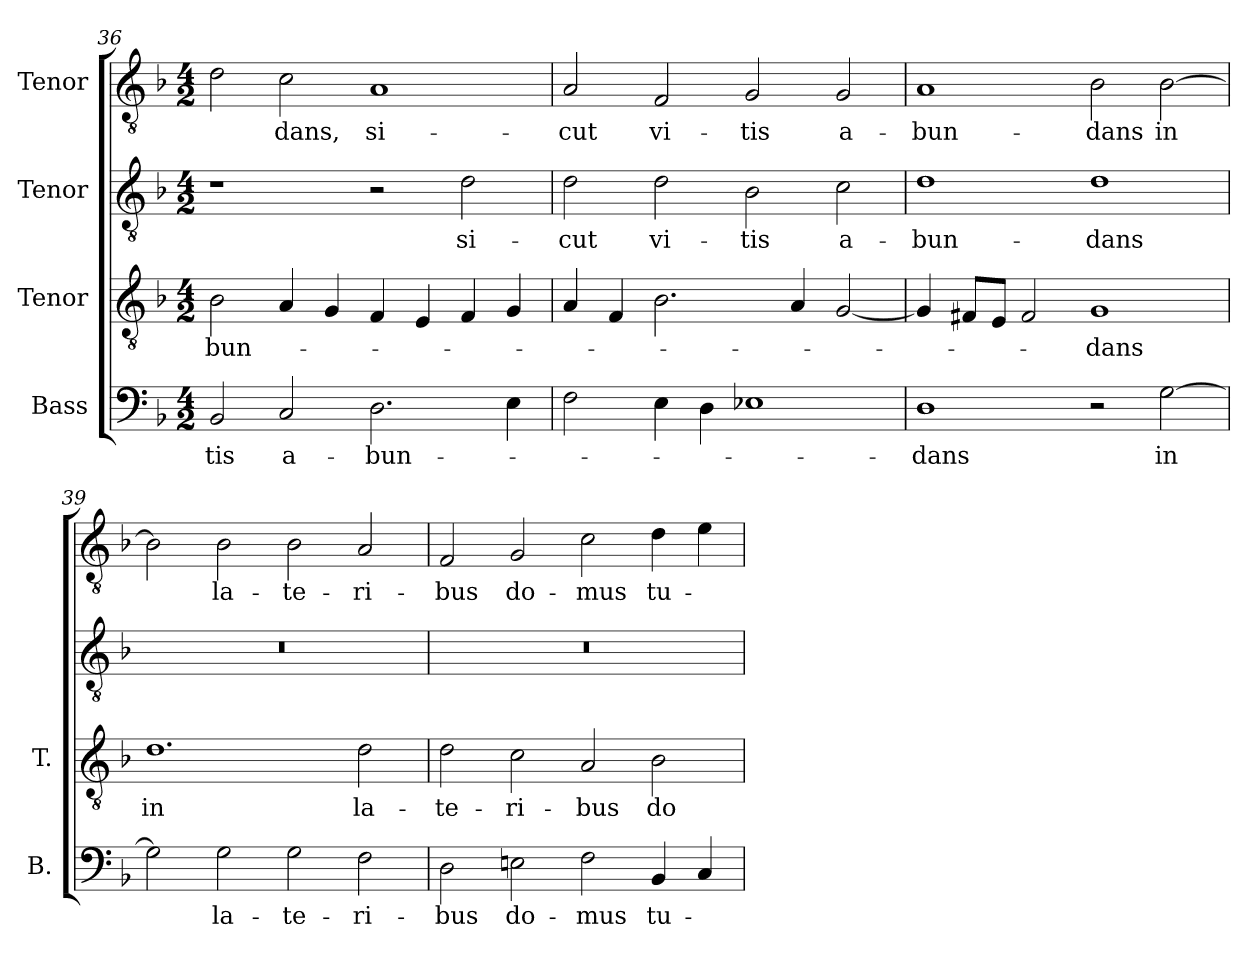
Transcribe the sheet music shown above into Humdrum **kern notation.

**kern	**text	**kern	**text	**kern	**text	**kern	**text
*part4	*part4	*part3	*part3	*part2	*part2	*part1	*part1
*staff4	*staff4	*staff3	*staff3	*staff2	*staff2	*staff1	*staff1
*I"Bass	*	*I"Tenor	*	*I"Tenor	*	*I"Tenor	*
*I'B.	*	*I'T.	*	*	*	*	*
*clefF4	*	*clefGv2	*	*clefGv2	*	*clefGv2	*
*	*	*ITrd7c12	*	*ITrd7c12	*	*ITrd7c12	*
*k[b-]	*	*k[b-]	*	*k[b-]	*	*k[b-]	*
*F:	*	*F:	*	*F:	*	*F:	*
*M4/2	*	*M4/2	*	*M4/2	*	*M4/2	*
=36	=36	=36	=36	=36	=36	=36	=36
!	!LO:LY:b:color=#000000	!	!	!	!	!	!
!	!	!	!LO:LY:b:color=#000000	!	!	!	!
2BB-i/	-tis	2BB-i\	-bun-	1r	.	2Di\	.
!	!LO:LY:b:color=#000000	!	!	!	!	!	!
!	!	!	!	!	!	!	!LO:LY:b:color=#000000
2Ci/	a-	4AAi/	.	.	.	2Ci\	-dans,
.	.	4GGi/	.	.	.	.	.
!	!LO:LY:b:color=#000000	!	!	!	!	!	!
!	!	!	!	!	!	!	!LO:LY:b:color=#000000
2.Di\	-bun-	4FFi/	.	2r	.	1AAi	si-
.	.	4EEi/	.	.	.	.	.
!	!	!	!	!	!LO:LY:b:color=#000000	!	!
.	.	4FFi/	.	2Di\	si-	.	.
4Ei\	.	4GGi/	.	.	.	.	.
=37	=37	=37	=37	=37	=37	=37	=37
!	!	!	!	!	!LO:LY:b:color=#000000	!	!
!	!	!	!	!	!	!	!LO:LY:b:color=#000000
2Fi\	.	4AAi/	.	2Di\	-cut	2AAi/	-cut
.	.	4FFi/	.	.	.	.	.
!	!	!	!	!	!LO:LY:b:color=#000000	!	!
!	!	!	!	!	!	!	!LO:LY:b:color=#000000
4Ei\	.	2.BB-i\	.	2Di\	vi-	2FFi/	vi-
4Di\	.	.	.	.	.	.	.
!	!	!	!	!	!LO:LY:b:color=#000000	!	!
!	!	!	!	!	!	!	!LO:LY:b:color=#000000
1E-Xi	.	.	.	2BB-i\	-tis	2GGi/	-tis
.	.	4AAi/	.	.	.	.	.
!	!	!	!	!	!LO:LY:b:color=#000000	!	!
!	!	!	!	!	!	!	!LO:LY:b:color=#000000
.	.	[2GGi/	.	2Ci\	a-	2GGi/	a-
!!LO:PB:g=z
=38	=38	=38	=38	=38	=38	=38	=38
!	!LO:LY:b:color=#000000	!	!	!	!	!	!
!	!	!	!	!	!LO:LY:b:color=#000000	!	!
!	!	!	!	!	!	!	!LO:LY:b:color=#000000
1Di	-dans	4GGi/]	.	1Di	-bun-	1AAi	-bun-
.	.	8FF#Xi/L	.	.	.	.	.
.	.	8EEi/J	.	.	.	.	.
.	.	2FF#i/	.	.	.	.	.
!	!	!	!LO:LY:b:color=#000000	!	!	!	!
!	!	!	!	!	!LO:LY:b:color=#000000	!	!
!	!	!	!	!	!	!	!LO:LY:b:color=#000000
2r	.	1GGi	-dans	1Di	-dans	2BB-i\	-dans
!	!LO:LY:b:color=#000000	!	!	!	!	!	!
!	!	!	!	!	!	!	!LO:LY:b:color=#000000
[2Gi\	in	.	.	.	.	[2BB-i\	in
=39	=39	=39	=39	=39	=39	=39	=39
!	!	!	!LO:LY:b:color=#000000	!LO:N:vis=1	!	!	!
2Gi\]	.	1.Di	in	0r	.	2BB-i\]	.
!	!LO:LY:b:color=#000000	!	!	!	!	!	!
!	!	!	!	!	!	!	!LO:LY:b:color=#000000
2Gi\	la-	.	.	.	.	2BB-i\	la-
!	!LO:LY:b:color=#000000	!	!	!	!	!	!
!	!	!	!	!	!	!	!LO:LY:b:color=#000000
2Gi\	-te-	.	.	.	.	2BB-i\	-te-
!	!LO:LY:b:color=#000000	!	!	!	!	!	!
!	!	!	!LO:LY:b:color=#000000	!	!	!	!
!	!	!	!	!	!	!	!LO:LY:b:color=#000000
2Fi\	-ri-	2Di\	la-	.	.	2AAi/	-ri-
=40	=40	=40	=40	=40	=40	=40	=40
!	!LO:LY:b:color=#000000	!	!	!	!	!	!
!	!	!	!LO:LY:b:color=#000000	!LO:N:vis=1	!	!	!
!	!	!	!	!	!	!	!LO:LY:b:color=#000000
2Di\	-bus	2Di\	-te-	0r	.	2FFi/	-bus
!	!LO:LY:b:color=#000000	!	!	!	!	!	!
!	!	!	!LO:LY:b:color=#000000	!	!	!	!
!	!	!	!	!	!	!	!LO:LY:b:color=#000000
2Eni\	do-	2Ci\	-ri-	.	.	2GGi/	do-
!	!LO:LY:b:color=#000000	!	!	!	!	!	!
!	!	!	!LO:LY:b:color=#000000	!	!	!	!
!	!	!	!	!	!	!	!LO:LY:b:color=#000000
2Fi\	-mus	2AAi/	-bus	.	.	2Ci\	-mus
!	!LO:LY:b:color=#000000	!	!	!	!	!	!
!	!	!	!LO:LY:b:color=#000000	!	!	!	!
!	!	!	!	!	!	!	!LO:LY:b:color=#000000
4BB-i/	tu-	2BB-i\	do-	.	.	4Di\	tu-
4Ci/	.	.	.	.	.	4Ei\	.
=	=	=	=	=	=	=	=
*-	*-	*-	*-	*-	*-	*-	*-
